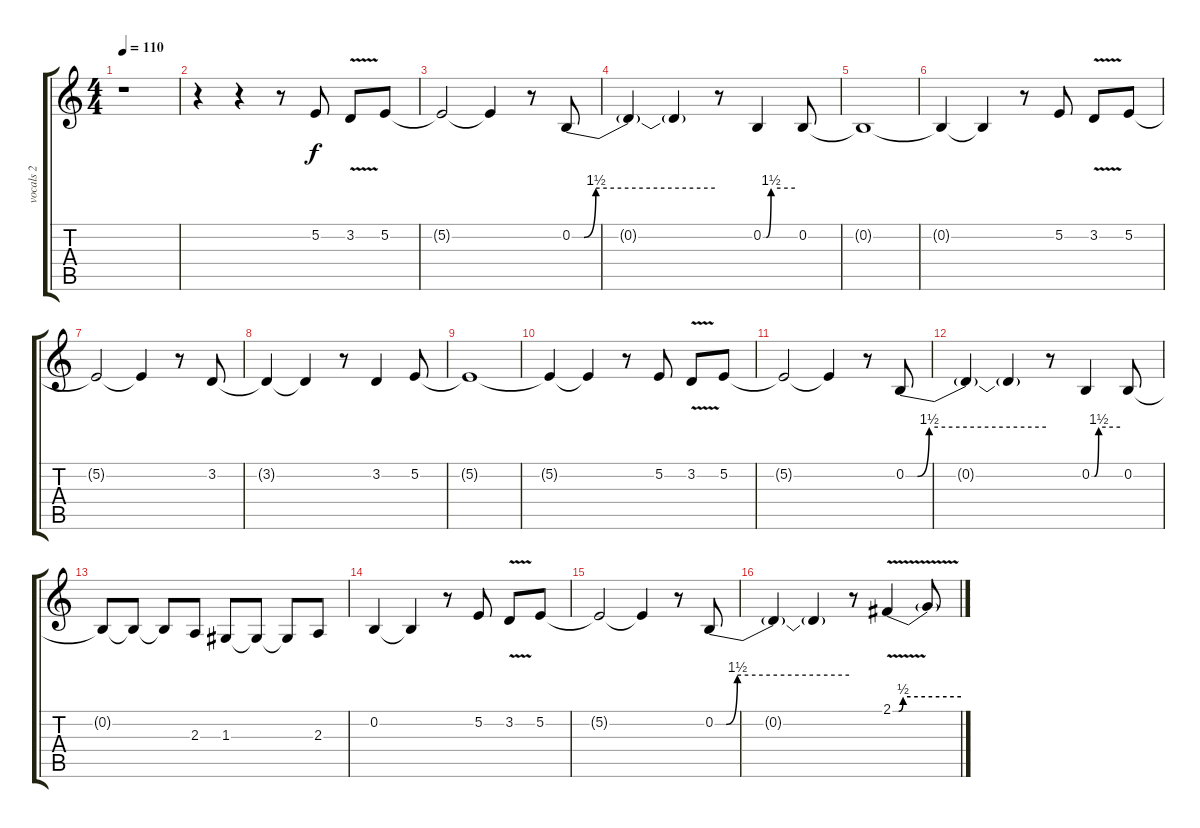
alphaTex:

\track ("vocals 2" "vocals 2") {instrument electricgrandpiano}
\staff {score tabs}
\tuning (E4 B3 G3 D3 A2 E2) {hide}
\ts (4 4)
\tempo 110
\clef g2
\ks c
r.1{dy f} |
r.4 r.4 r.8 5.2.8 3.2{v}.8 5.2.8 |
5.2{t}.2 5.2{t}.4 r.8 0.2{be (custom 0 0 5 0 10 6 60 6)}.8 |
0.2{t}.4 0.2{t}.4 r.8 0.2{be (custom 0 0 6 0 15 6 60 6)}.4 0.2.8 |
0.2{t}.1 |
0.2{t}.4 0.2{t}.4 r.8 5.2.8 3.2{v}.8 5.2.8 |
5.2{t}.2 5.2{t}.4 r.8 3.2.8 |
3.2{t}.4 3.2{t}.4 r.8 3.2.4 5.2.8 |
5.2{t}.1 |
5.2{t}.4 5.2{t}.4 r.8 5.2.8 3.2{v}.8 5.2.8 |
5.2{t}.2 5.2{t}.4 r.8 0.2{be (custom 0 0 5 0 10 6 60 6)}.8 |
0.2{t}.4 0.2{t}.4 r.8 0.2{be (custom 0 0 6 0 15 6 60 6)}.4 0.2.8 |
0.2{t}.8 0.2{t}.8 0.2{t}.8 2.3.8 1.3.8 1.3{t}.8 1.3{t}.8 2.3.8 |
0.2.4 0.2{t}.4 r.8 5.2.8 3.2{v}.8 5.2.8 |
5.2{t}.2 5.2{t}.4 r.8 0.2{be (custom 0 0 5 0 10 6 60 6)}.8 |
0.2{t}.4 0.2{t}.4 r.8 2.1{be (custom 0 0 5 0 9 2 60 2) v}.4 2.1{t}.8
